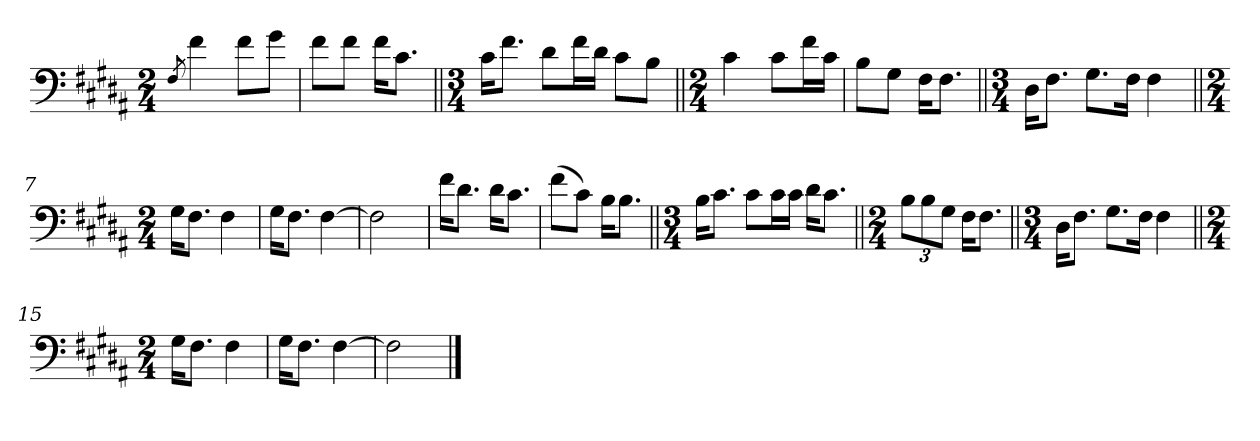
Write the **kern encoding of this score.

**kern
*part1
*staff1
*clefF4
*k[f#c#g#d#a#]
*B:
*M2/4
*MM58
=1
8qF#/
4f#\
8f#\L
8g#\J
=2
8f#\L
8f#\J
16f#\KL
8.c#\J
=3||
*M3/4
16c#\KL
8.f#\J
8d#\L
16f#\L
16d#\JJ
8c#\L
8B\J
=4||
*M2/4
4c#\
8c#\L
16f#\L
16c#\JJ
=5
8B\L
8G#\J
16F#\KL
8.F#\J
=6||
*M3/4
16D#\KL
8.F#\J
8.G#\L
16F#\Jk
4F#\
!!LO:LB:g=z
=7||
*M2/4
16G#\KL
8.F#\J
4F#\
=8
16G#\KL
8.F#\J
[4F#\
=9
2F#\]
=10
16f#\KL
8.d#\J
16d#\KL
8.c#\J
=11
(>8f#\L
8c#\J)
16B\KL
8.B\J
=12||
*M3/4
16B\KL
8.c#\J
8c#\L
16c#\L
16c#\JJ
16d#\KL
8.c#\J
=13||
*M2/4
*Xbrackettup
12B\L
12B\
12G#\J
16F#\KL
8.F#\J
!!LO:LB:g=z
=14||
*M3/4
16D#\KL
8.F#\J
8.G#\L
16F#\Jk
4F#\
=15||
*M2/4
16G#\KL
8.F#\J
4F#\
=16
16G#\KL
8.F#\J
[4F#\
=17
2F#\]
==
*-
